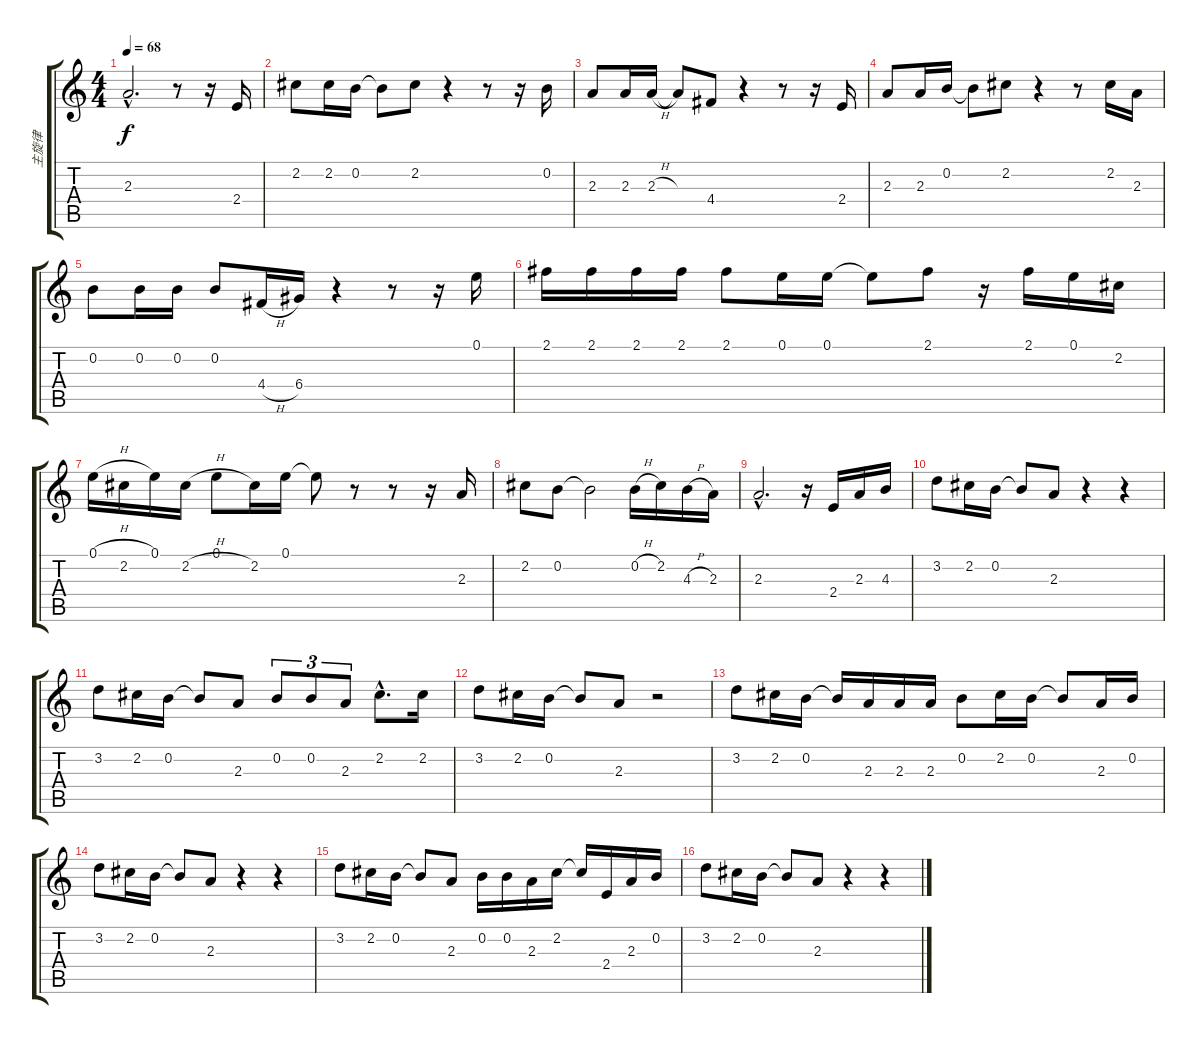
\track ("主旋律" "主旋律") {instrument acousticguitarnylon}
\staff {score tabs}
\tuning (E4 B3 G3 D3 A2 E2) {hide}
\ts (4 4)
\tempo 68
\clef g2
\ks c
2.3{hac}.2{d dy f} r.8 r.16 2.4.16 |
2.2.8 2.2.16 0.2.16 0.2{t}.8 2.2.8 r.4 r.8 r.16 0.2.16 |
2.3.8 2.3.16 2.3{h}.16 2.3{t}.8 4.4.8 r.4 r.8 r.16 2.4.16 |
2.3.8 2.3.16 0.2.16 0.2{t}.8 2.2.8 r.4 r.8 2.2.16 2.3.16 |
0.2.8 0.2.16 0.2.16 0.2.8 4.4{h}.16 6.4.16 r.4 r.8 r.16 0.1.16 |
2.1.16 2.1.16 2.1.16 2.1.16 2.1.8 0.1.16 0.1.16 0.1{t}.8 2.1.8 r.16 2.1.16 0.1.16 2.2.16 |
0.1{h}.16 2.2.16 0.1.16 2.2{h}.16 0.1.8 2.2.16 0.1.16 0.1{t}.8 r.8 r.8 r.16 2.3.16 |
2.2.8 0.2.8 0.2{t}.2 0.2{h}.16 2.2.16 4.3{h}.16 2.3.16 |
2.3{hac}.2{d} r.16 2.4.16 2.3.16 4.3.16 |
3.2.8 2.2.16 0.2.16 0.2{t}.8 2.3.8 r.4 r.4 |
3.2.8 2.2.16 0.2.16 0.2{t}.8 2.3.8 0.2.8{tu (3 2)} 0.2.8{tu (3 2)} 2.3.8{tu (3 2)} 2.2{hac}.8{d} 2.2.16 |
3.2.8 2.2.16 0.2.16 0.2{t}.8 2.3.8 r.2 |
3.2.8 2.2.16 0.2.16 0.2{t}.16 2.3.16 2.3.16 2.3.16 0.2.8 2.2.16 0.2.16 0.2{t}.8 2.3.16 0.2.16 |
3.2.8 2.2.16 0.2.16 0.2{t}.8 2.3.8 r.4 r.4 |
3.2.8 2.2.16 0.2.16 0.2{t}.8 2.3.8 0.2.16 0.2.16 2.3.16 2.2.16 2.2{t}.16 2.4.16 2.3.16 0.2.16 |
3.2.8 2.2.16 0.2.16 0.2{t}.8 2.3.8 r.4 r.4
